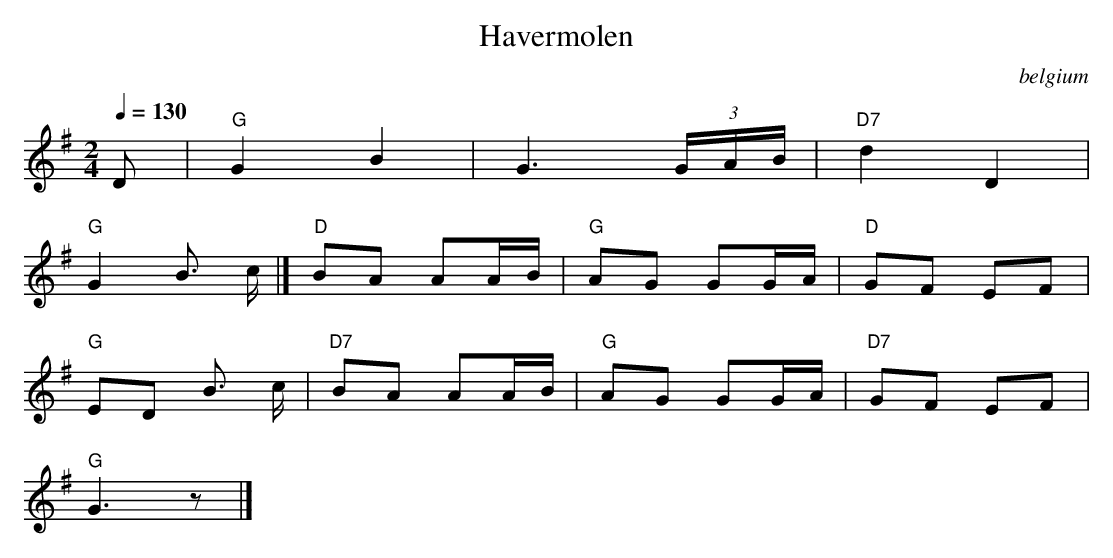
X:1
T:Havermolen
O:belgium
M:2/4
L:1/8
Q:1/4=130
K:G
V:1
D |"G" G2 B2 |G3  (3G/A/B/ |"D7" d2 D2 |
"G" G2 B3/2 c/|]"D" BA AA/B/ |"G" AG GG/A/ |"D" GF EF |
"G" ED B3/2 c/|"D7" BA AA/B/ |"G" AG GG/A/ |"D7" GF EF |
"G" G3 z|]
